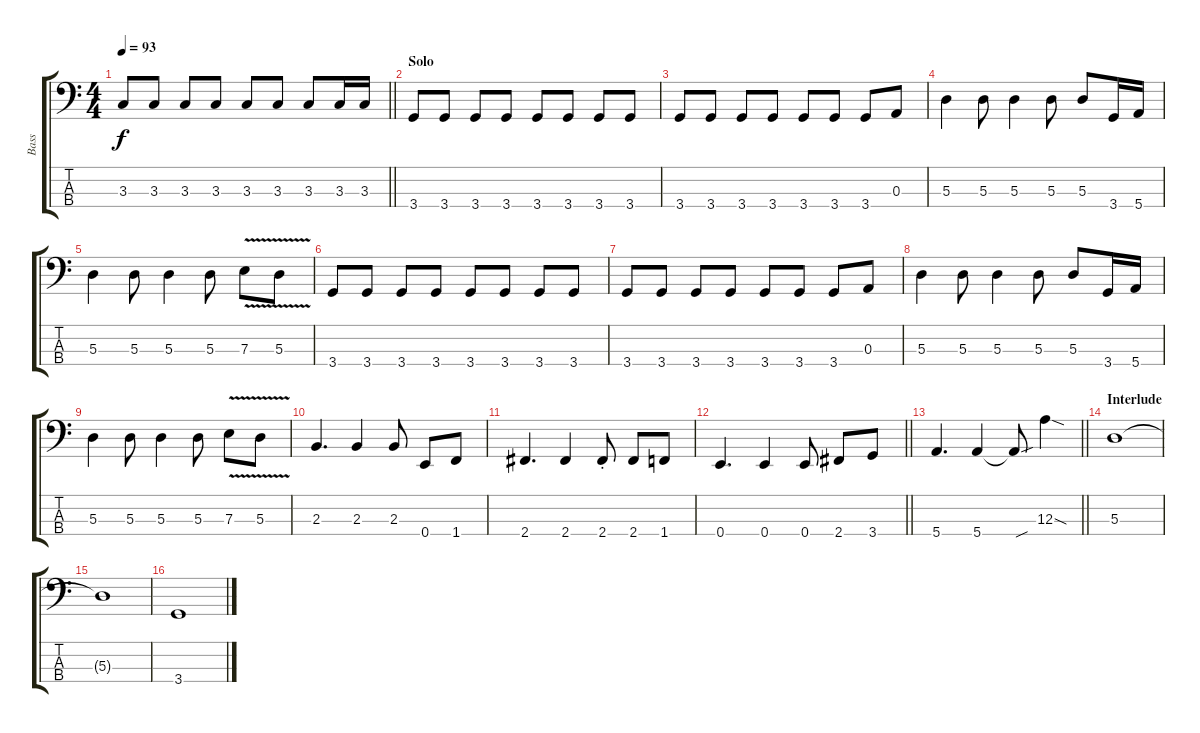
\track ("Bass" "Bass") {instrument electricbassfinger}
\staff {score tabs}
\tuning (G2 D2 A1 E1) {hide}
\ts (4 4)
\tempo 93
\clef f4
\barLineRight lightlight
\ks c
3.3.8{dy f} 3.3.8 3.3.8 3.3.8 3.3.8 3.3.8 3.3.8 3.3.16 3.3.16 |
\section ("" "Solo")
3.4.8 3.4.8 3.4.8 3.4.8 3.4.8 3.4.8 3.4.8 3.4.8 |
3.4.8 3.4.8 3.4.8 3.4.8 3.4.8 3.4.8 3.4.8 0.3.8 |
5.3.4 5.3.8 5.3.4 5.3.8 5.3.8 3.4.16 5.4.16 |
5.3.4 5.3.8 5.3.4 5.3.8 7.3{v}.8 5.3{v}.8 |
3.4.8 3.4.8 3.4.8 3.4.8 3.4.8 3.4.8 3.4.8 3.4.8 |
3.4.8 3.4.8 3.4.8 3.4.8 3.4.8 3.4.8 3.4.8 0.3.8 |
5.3.4 5.3.8 5.3.4 5.3.8 5.3.8 3.4.16 5.4.16 |
5.3.4 5.3.8 5.3.4 5.3.8 7.3{v}.8 5.3{v}.8 |
2.3.4{d} 2.3.4 2.3.8 0.4.8 1.4.8 |
2.4.4{d} 2.4.4 2.4{st}.8 2.4.8 1.4.8 |
\barLineRight lightlight
0.4.4{d} 0.4.4 0.4.8 2.4.8 3.4.8 |
\barLineRight lightlight
5.4.4{d} 5.4.4 5.4{sou t}.8 12.3{sod}.4 |
\section ("" "Interlude")
5.3.1 |
5.3{t}.1 |
3.4.1
